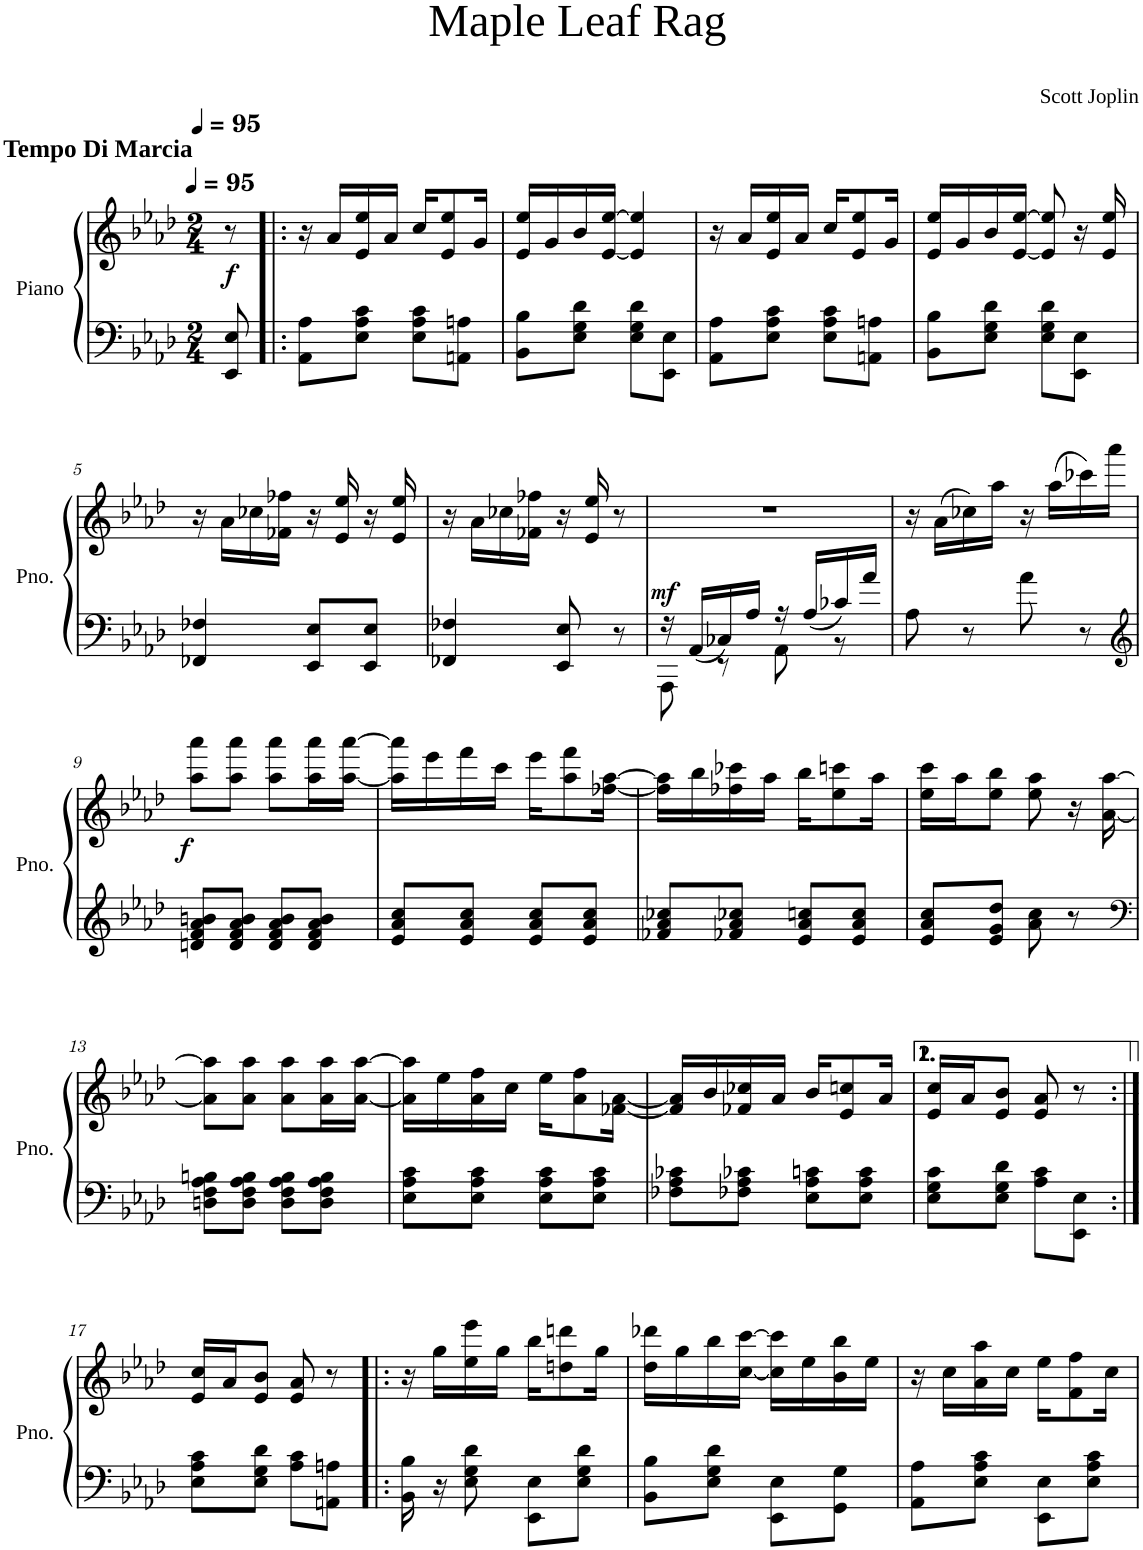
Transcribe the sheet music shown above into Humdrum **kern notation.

**kern	**kern	**dynam
*part1	*part1	*part1
*staff2	*staff1	*staff1/2
*I"Piano	*	*
*I'Pno.	*	*
*clefF4	*clefG2	*
*k[b-e-a-d-]	*k[b-e-a-d-]	*
*M2/4	*M2/4	*
*MM95	*MM95	*
=	=	=
!	!	!LO:DY:b
8EE-/ 8E-/	8r	f
=1!|:	=1!|:	=1!|:
8AA-\ 8A-\L	16r	.
*	*MM95	*
!	!LO:TX:a:B:t=Tempo Di Marcia	!
.	16a-/LL	.
8E-\ 8A-\ 8c\J	16e-/ 16ee-/	.
.	16a-/JJ	.
8E-\ 8A-\ 8c\L	16cc/KL	.
.	8e-/ 8ee-/	.
8AAn\ 8An\J	.	.
.	16g/Jk	.
=2	=2	=2
8BB-\ 8B-\L	16e-/ 16ee-/LL	.
.	16g/	.
8E-\ 8G\ 8d-\J	16b-/	.
.	[16e-/ [>16ee-/JJ	.
8E-\ 8G\ 8d-\L	4e-/] 4ee-/]	.
8EE-\ 8E-\J	.	.
=3	=3	=3
8AA-\ 8A-\L	16r	.
.	16a-/LL	.
8E-\ 8A-\ 8c\J	16e-/ 16ee-/	.
.	16a-/JJ	.
8E-\ 8A-\ 8c\L	16cc/KL	.
.	8e-/ 8ee-/	.
8AAn\ 8An\J	.	.
.	16g/Jk	.
=4	=4	=4
8BB-\ 8B-\L	16e-/ 16ee-/LL	.
.	16g/	.
8E-\ 8G\ 8d-\J	16b-/	.
.	[16e-/ [>16ee-/JJ	.
8E-\ 8G\ 8d-\L	8e-/] 8ee-/]	.
8EE-\ 8E-\J	16r	.
.	16e-/ 16ee-/	.
!!LO:LB:g=z
=5	=5	=5
4FF-X/ 4F-X/	16r	.
.	16a-\LL	.
.	16cc-X\	.
.	16f-X\ 16ff-X\JJ	.
8EE-/ 8E-/L	16r	.
.	16e-/ 16ee-/	.
8EE-/ 8E-/J	16r	.
.	16e-/ 16ee-/	.
=6	=6	=6
4FF-X/ 4F-X/	16r	.
.	16a-\LL	.
.	16cc-X\	.
.	16f-X\ 16ff-X\JJ	.
8EE-/ 8E-/	16r	.
.	16e-/ 16ee-/	.
8r	8r	.
=7	=7	=7
*^	*	*
!	!	!	!LO:DY:a=2
16r	8AAA-\	2r	mf
16AA-/LL	.	.	.
16C-X/	8r	.	.
16A-/JJ	.	.	.
16r	8AA-\	.	.
16A-/LL	.	.	.
16c-X/	8r	.	.
16a-/JJ	.	.	.
*v	*v	*	*
=8	=8	=8
8A-\	16r	.
.	(16a-\LL	.
8r	16cc-X\)	.
.	16aa-\JJ	.
8a-\	16r	.
.	(16aa-\LL	.
8r	16ccc-X\)	.
.	16aaa-\JJ	.
!!LO:LB:g=z
=9	=9	=9
*clefG2	*	*
!	!	!LO:DY:b
8dn/ 8f/ 8a-/ 8bn/L	8aa-\ 8aaa-\L	f
8d/ 8f/ 8a-/ 8b/J	8aa-\ 8aaa-\J	.
8d/ 8f/ 8a-/ 8b/L	8aa-\ 8aaa-\L	.
8d/ 8f/ 8a-/ 8b/J	16aa-\ 16aaa-\L	.
.	[<16aa-\ [>16aaa-\JJ	.
=10	=10	=10
8e-/ 8a-/ 8cc/L	16aa-\] 16aaa-\]LL	.
.	16eee-\	.
8e-/ 8a-/ 8cc/J	16fff\	.
.	16ccc\JJ	.
8e-/ 8a-/ 8cc/L	16eee-\KL	.
.	8aa-\ 8fff\	.
8e-/ 8a-/ 8cc/J	.	.
.	[<16ff-X\ [16aa-\Jk	.
=11	=11	=11
8f-X/ 8a-/ 8cc-X/L	16ff-\] 16aa-\]LL	.
.	16bb-\	.
8f-X/ 8a-/ 8cc-X/J	16ff-X\ 16ccc-X\	.
.	16aa-\JJ	.
8e-/ 8a-/ 8ccn/L	16bb-\KL	.
.	8ee-\ 8cccn\	.
8e-/ 8a-/ 8cc/J	.	.
.	16aa-\Jk	.
=12	=12	=12
8e-/ 8a-/ 8cc/L	16ee-\ 16ccc\LL	.
.	16aa-\J	.
8e-/ 8g/ 8dd-/J	8ee-\ 8bb-\J	.
8a-\ 8cc\	8ee-\ 8aa-\	.
8r	16r	.
.	[<16a-\ [16aa-\	.
!!LO:LB:g=z
=13	=13	=13
*clefF4	*	*
8Dn\ 8F\ 8A-\ 8Bn\L	8a-\] 8aa-\]L	.
8D\ 8F\ 8A-\ 8B\J	8a-\ 8aa-\J	.
8D\ 8F\ 8A-\ 8B\L	8a-\ 8aa-\L	.
8D\ 8F\ 8A-\ 8B\J	16a-\ 16aa-\L	.
.	[<16a-\ [16aa-\JJ	.
=14	=14	=14
8E-\ 8A-\ 8c\L	16a-\] 16aa-\]LL	.
.	16ee-\	.
8E-\ 8A-\ 8c\J	16a-\ 16ff\	.
.	16cc\JJ	.
8E-\ 8A-\ 8c\L	16ee-\KL	.
.	8a-\ 8ff\	.
8E-\ 8A-\ 8c\J	.	.
.	[16f-X\ [<16a-\Jk	.
=15	=15	=15
8F-X\ 8A-\ 8c-X\L	16f-/] 16a-/]LL	.
.	16b-/	.
8F-X\ 8A-\ 8c-X\J	16f-X/ 16cc-X/	.
.	16a-/JJ	.
8E-\ 8A-\ 8cn\L	16b-/KL	.
.	8e-/ 8ccn/	.
8E-\ 8A-\ 8c\J	.	.
.	16a-/Jk	.
=16	=16	=16
8E-\ 8G\ 8c\L	16e-/ 16cc/LL	.
.	16a-/J	.
8E-\ 8G\ 8d-\J	8e-/ 8b-/J	.
8A-\ 8c\L	8e-/ 8a-/	.
8EE-\ 8E-\J	8r	.
!!LO:LB:g=z
=17:|!	=17:|!	=17:|!
8E-\ 8A-\ 8c\L	16e-/ 16cc/LL	.
.	16a-/J	.
8E-\ 8G\ 8d-\J	8e-/ 8b-/J	.
8A-\ 8c\L	8e-/ 8a-/	.
8AAn\ 8An\J	8r	.
=18!|:	=18!|:	=18!|:
16BB-\ 16B-\	16r	.
16r	16gg\LL	.
8E-\ 8G\ 8d-\	16ee-\ 16eee-\	.
.	16gg\JJ	.
8EE-\ 8E-\L	16bb-\KL	.
.	8ddn\ 8dddn\	.
8E-\ 8G\ 8d-\J	.	.
.	16gg\Jk	.
=19	=19	=19
8BB-\ 8B-\L	16dd-\ 16ddd-X\LL	.
.	16gg\	.
8E-\ 8G\ 8d-\J	16bb-\	.
.	[<16cc\ [16ccc\JJ	.
8EE-\ 8E-\L	16cc\] 16ccc\]LL	.
.	16ee-\	.
8GG\ 8G\J	16b-\ 16bb-\	.
.	16ee-\JJ	.
=20	=20	=20
8AA-\ 8A-\L	16r	.
.	16cc\LL	.
8E-\ 8A-\ 8c\J	16a-\ 16aa-\	.
.	16cc\JJ	.
8EE-\ 8E-\L	16ee-\KL	.
.	8f\ 8ff\	.
8E-\ 8A-\ 8c\J	.	.
.	16cc\Jk	.
=	=	=
*-	*-	*-
